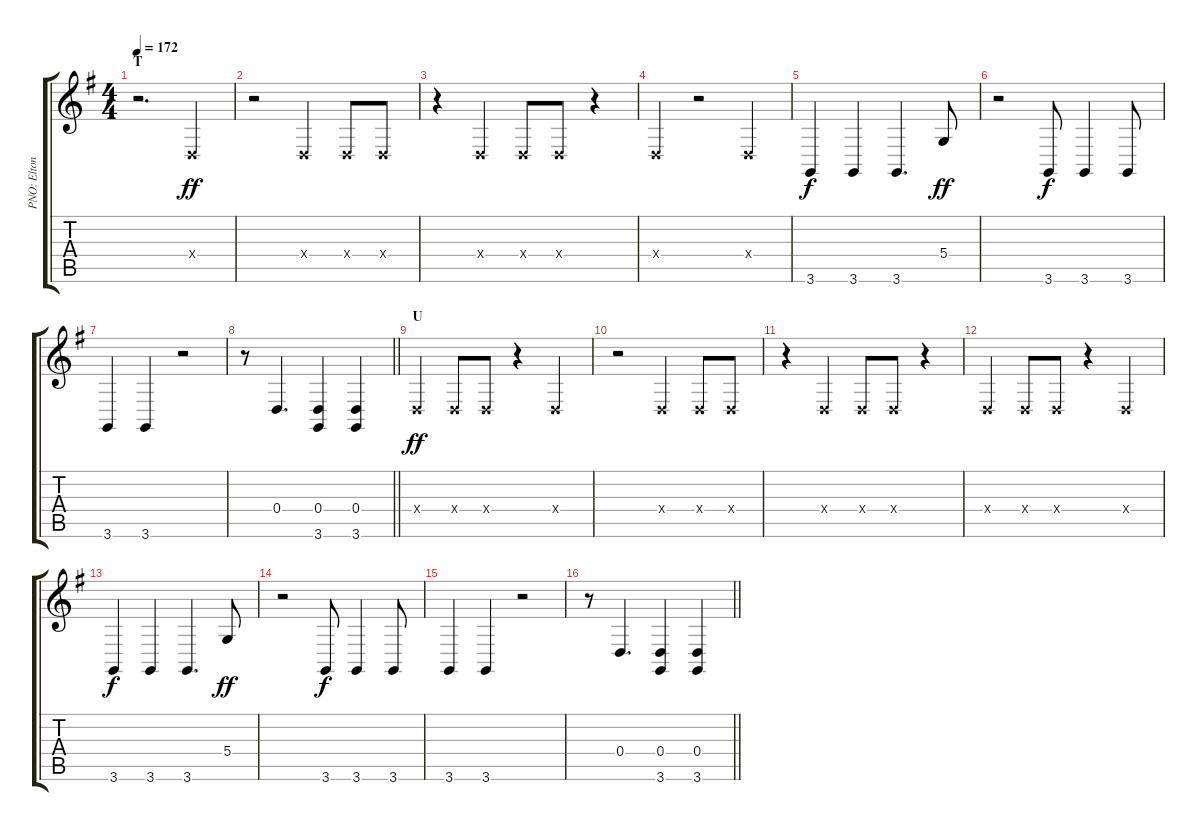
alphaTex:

\track ("PNO: Elton John(LH)" "PNO: Elton") {instrument acousticgrandpiano}
\staff {score tabs}
\tuning (E4 B3 G3 D3 A2 E2) {hide}
\ts (4 4)
\section ("" "T")
\tempo 172
\clef g2
\ks g
r.2{d dy f} 0.4{x}.4{dy ff} |
r.2 0.4{x}.4 0.4{x}.8 0.4{x}.8 |
r.4 0.4{x}.4 0.4{x}.8 0.4{x}.8 r.4 |
0.4{x}.4 r.2 0.4{x}.4 |
3.6.4{dy f} 3.6.4 3.6.4{d} 5.4.8{dy ff} |
r.2 3.6.8{dy f} 3.6.4 3.6.8 |
3.6.4 3.6.4 r.2 |
\barLineRight lightlight
r.8 0.4.4{d} (0.4 3.6).4 (0.4 3.6).4 |
\section ("" "U")
0.4{x}.4{dy ff} 0.4{x}.8 0.4{x}.8 r.4 0.4{x}.4 |
r.2 0.4{x}.4 0.4{x}.8 0.4{x}.8 |
r.4 0.4{x}.4 0.4{x}.8 0.4{x}.8 r.4 |
0.4{x}.4 0.4{x}.8 0.4{x}.8 r.4 0.4{x}.4 |
3.6.4{dy f} 3.6.4 3.6.4{d} 5.4.8{dy ff} |
r.2 3.6.8{dy f} 3.6.4 3.6.8 |
3.6.4 3.6.4 r.2 |
\barLineRight lightlight
r.8 0.4.4{d} (0.4 3.6).4 (0.4 3.6).4
